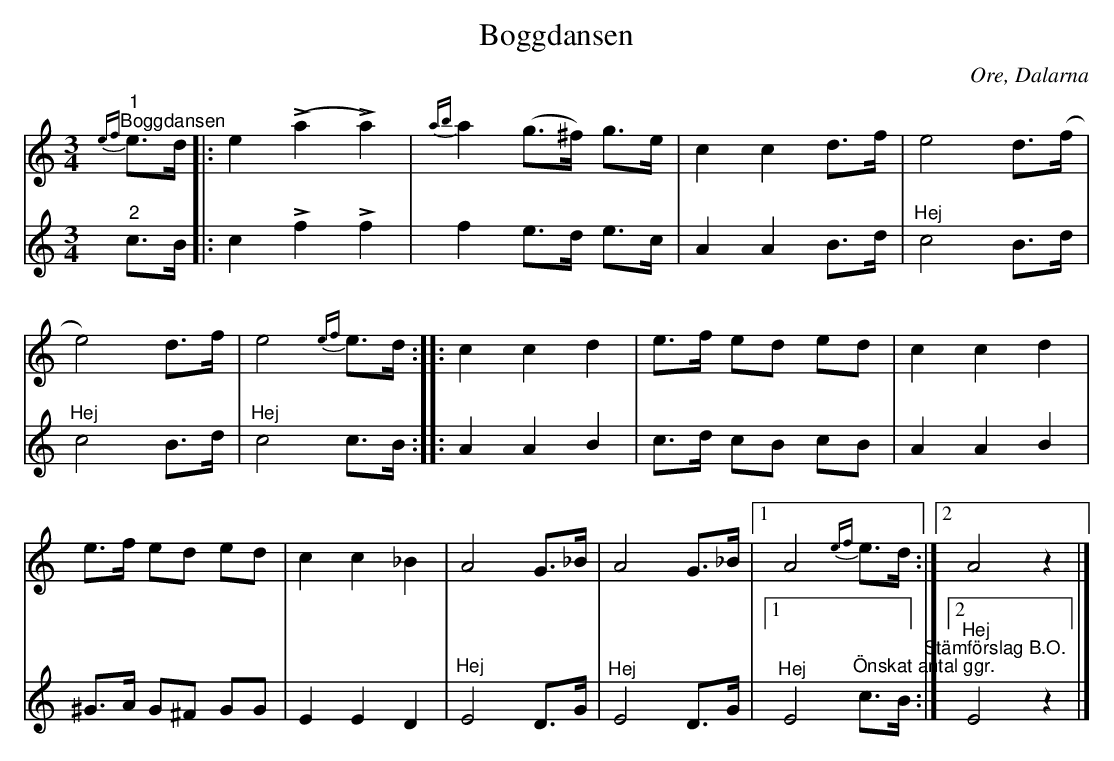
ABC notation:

X:1
T:Boggdansen
O:Ore, Dalarna
L:1/8
M:3/4
K:Am
V:1
"^1"{ef}"^Boggdansen" e>d |: e2 (!>!a2 !>!a2) |{ab} a2 (g>^f) g>e | c2 c2 d>f | e4 d>(f |
e4) d>f | e4{ef} e>d :: c2 c2 d2 | e>f ed ed | c2 c2 d2 |
e>f ed ed | c2 c2 _B2 | A4 G>_B | A4 G>_B |1 A4{ef} e>d :|2 A4 z2 |]
V:2
"^2" c>B |: c2 !>!f2 !>!f2 | f2 e>d e>c | A2 A2 B>d | "^Hej" c4 B>d |
"^Hej" c4 B>d |"^Hej" c4 c>B :: A2 A2 B2 | c>d cB cB | A2 A2 B2 |
 ^G>A G^F GG | E2 E2 D2 | "^Hej" E4 D>G |"^Hej" E4 D>G |1 "^Hej" E4"^Önskat antal ggr." c>B"^Stämförslag B.O." :|2"^Hej" E4 z2 |]
